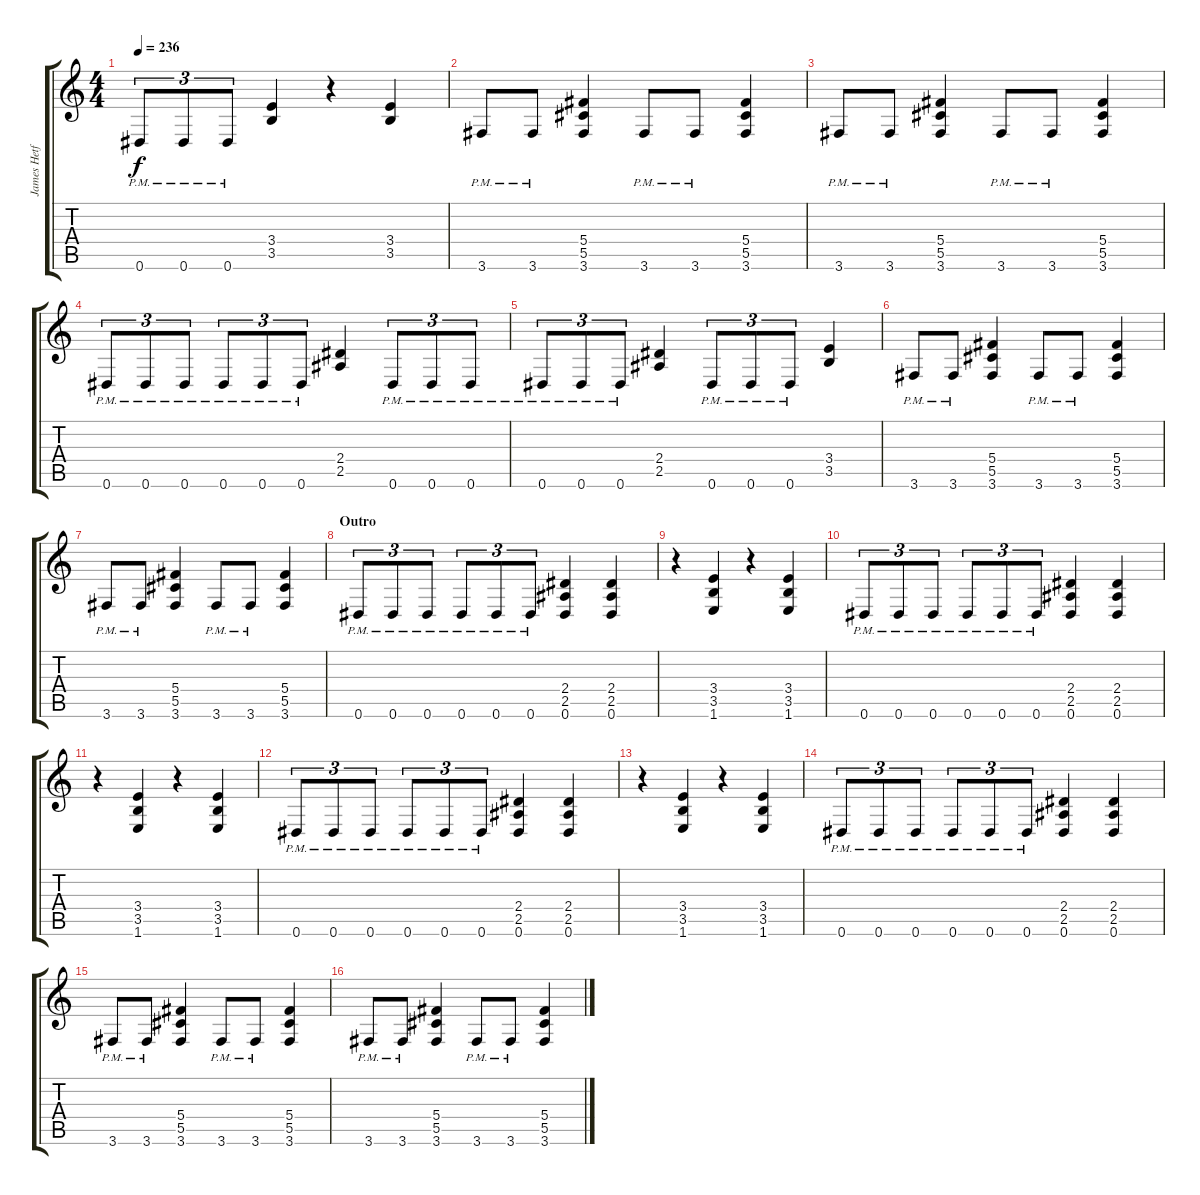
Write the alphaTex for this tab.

\track ("James Hetfield (Guitar)" "James Hetf") {instrument electricguitarclean}
\staff {score tabs}
\tuning (Eb4 Bb3 Gb3 Db3 Ab2 Eb2) {hide}
\ts (4 4)
\tempo 236
\clef g2
\ks c
0.6{pm}.8{tu (3 2) dy f} 0.6{pm}.8{tu (3 2)} 0.6{pm}.8{tu (3 2)} (3.4 3.5).4 r.4 (3.4 3.5).4 |
3.6{pm}.8 3.6{pm}.8 (5.4 5.5 3.6).4 3.6{pm}.8 3.6{pm}.8 (5.4 5.5 3.6).4 |
3.6{pm}.8 3.6{pm}.8 (5.4 5.5 3.6).4 3.6{pm}.8 3.6{pm}.8 (5.4 5.5 3.6).4 |
0.6{pm}.8{tu (3 2)} 0.6{pm}.8{tu (3 2)} 0.6{pm}.8{tu (3 2)} 0.6{pm}.8{tu (3 2)} 0.6{pm}.8{tu (3 2)} 0.6{pm}.8{tu (3 2)} (2.4 2.5).4 0.6{pm}.8{tu (3 2)} 0.6{pm}.8{tu (3 2)} 0.6{pm}.8{tu (3 2)} |
0.6{pm}.8{tu (3 2)} 0.6{pm}.8{tu (3 2)} 0.6{pm}.8{tu (3 2)} (2.4 2.5).4 0.6{pm}.8{tu (3 2)} 0.6{pm}.8{tu (3 2)} 0.6{pm}.8{tu (3 2)} (3.4 3.5).4 |
3.6{pm}.8 3.6{pm}.8 (5.4 5.5 3.6).4 3.6{pm}.8 3.6{pm}.8 (5.4 5.5 3.6).4 |
3.6{pm}.8 3.6{pm}.8 (5.4 5.5 3.6).4 3.6{pm}.8 3.6{pm}.8 (5.4 5.5 3.6).4 |
\section ("" "Outro")
0.6{pm}.8{tu (3 2)} 0.6{pm}.8{tu (3 2)} 0.6{pm}.8{tu (3 2)} 0.6{pm}.8{tu (3 2)} 0.6{pm}.8{tu (3 2)} 0.6{pm}.8{tu (3 2)} (2.4 2.5 0.6).4 (2.4 2.5 0.6).4 |
r.4 (3.4 3.5 1.6).4 r.4 (3.4 3.5 1.6).4 |
0.6{pm}.8{tu (3 2)} 0.6{pm}.8{tu (3 2)} 0.6{pm}.8{tu (3 2)} 0.6{pm}.8{tu (3 2)} 0.6{pm}.8{tu (3 2)} 0.6{pm}.8{tu (3 2)} (2.4 2.5 0.6).4 (2.4 2.5 0.6).4 |
r.4 (3.4 3.5 1.6).4 r.4 (3.4 3.5 1.6).4 |
0.6{pm}.8{tu (3 2)} 0.6{pm}.8{tu (3 2)} 0.6{pm}.8{tu (3 2)} 0.6{pm}.8{tu (3 2)} 0.6{pm}.8{tu (3 2)} 0.6{pm}.8{tu (3 2)} (2.4 2.5 0.6).4 (2.4 2.5 0.6).4 |
r.4 (3.4 3.5 1.6).4 r.4 (3.4 3.5 1.6).4 |
0.6{pm}.8{tu (3 2)} 0.6{pm}.8{tu (3 2)} 0.6{pm}.8{tu (3 2)} 0.6{pm}.8{tu (3 2)} 0.6{pm}.8{tu (3 2)} 0.6{pm}.8{tu (3 2)} (2.4 2.5 0.6).4 (2.4 2.5 0.6).4 |
3.6{pm}.8 3.6{pm}.8 (5.4 5.5 3.6).4 3.6{pm}.8 3.6{pm}.8 (5.4 5.5 3.6).4 |
3.6{pm}.8 3.6{pm}.8 (5.4 5.5 3.6).4 3.6{pm}.8 3.6{pm}.8 (5.4 5.5 3.6).4
